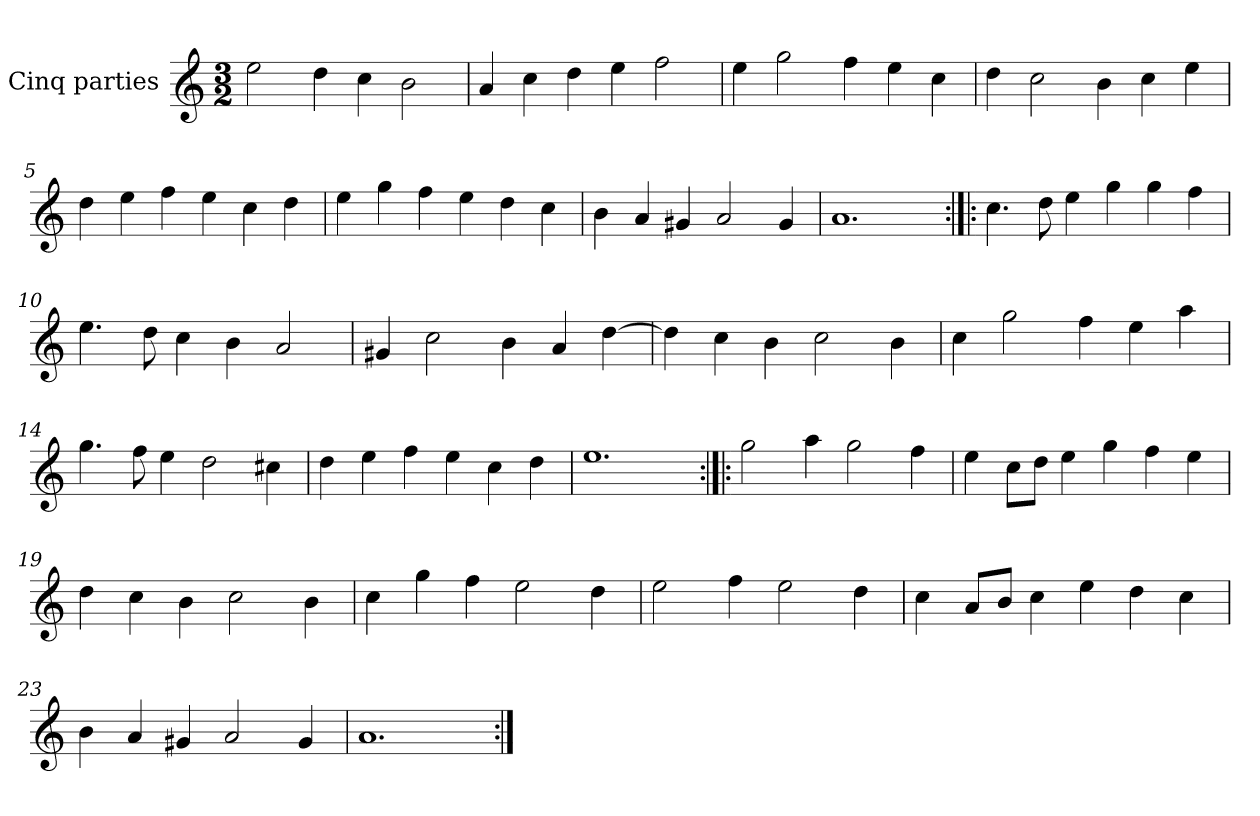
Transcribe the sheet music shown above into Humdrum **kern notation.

**kern
*part1
*staff1
*I"Cinq parties
*clefG2
*k[]
*M3/2
*MM180
=1
2ee\
4dd\
4cc\
2b\
=2
4a/
4cc\
4dd\
4ee\
2ff\
=3
4ee\
2gg\
4ff\
4ee\
4cc\
=4
4dd\
2cc\
4b\
4cc\
4ee\
=5
4dd\
4ee\
4ff\
4ee\
4cc\
4dd\
=6
4ee\
4gg\
4ff\
4ee\
4dd\
4cc\
=7
4b\
4a/
4g#X/
2a/
4g#/
=8
1.a
=9:|!|:
4.cc\
8dd\
4ee\
4gg\
4gg\
4ff\
=10
4.ee\
8dd\
4cc\
4b\
2a/
=11
4g#X/
2cc\
4b\
4a/
[4dd\
=12
4dd\]
4cc\
4b\
2cc\
4b\
=13
4cc\
2gg\
4ff\
4ee\
4aa\
=14
4.gg\
8ff\
4ee\
2dd\
4cc#X\
=15
4dd\
4ee\
4ff\
4ee\
4cc\
4dd\
=16
1.ee
=17:|!|:
2gg\
4aa\
2gg\
4ff\
=18
4ee\
8cc\L
8dd\J
4ee\
4gg\
4ff\
4ee\
=19
4dd\
4cc\
4b\
2cc\
4b\
=20
4cc\
4gg\
4ff\
2ee\
4dd\
=21
2ee\
4ff\
2ee\
4dd\
=22
4cc\
8a/L
8b/J
4cc\
4ee\
4dd\
4cc\
=23
4b\
4a/
4g#X/
2a/
4g#/
=24
1.a
=:|!
*-
